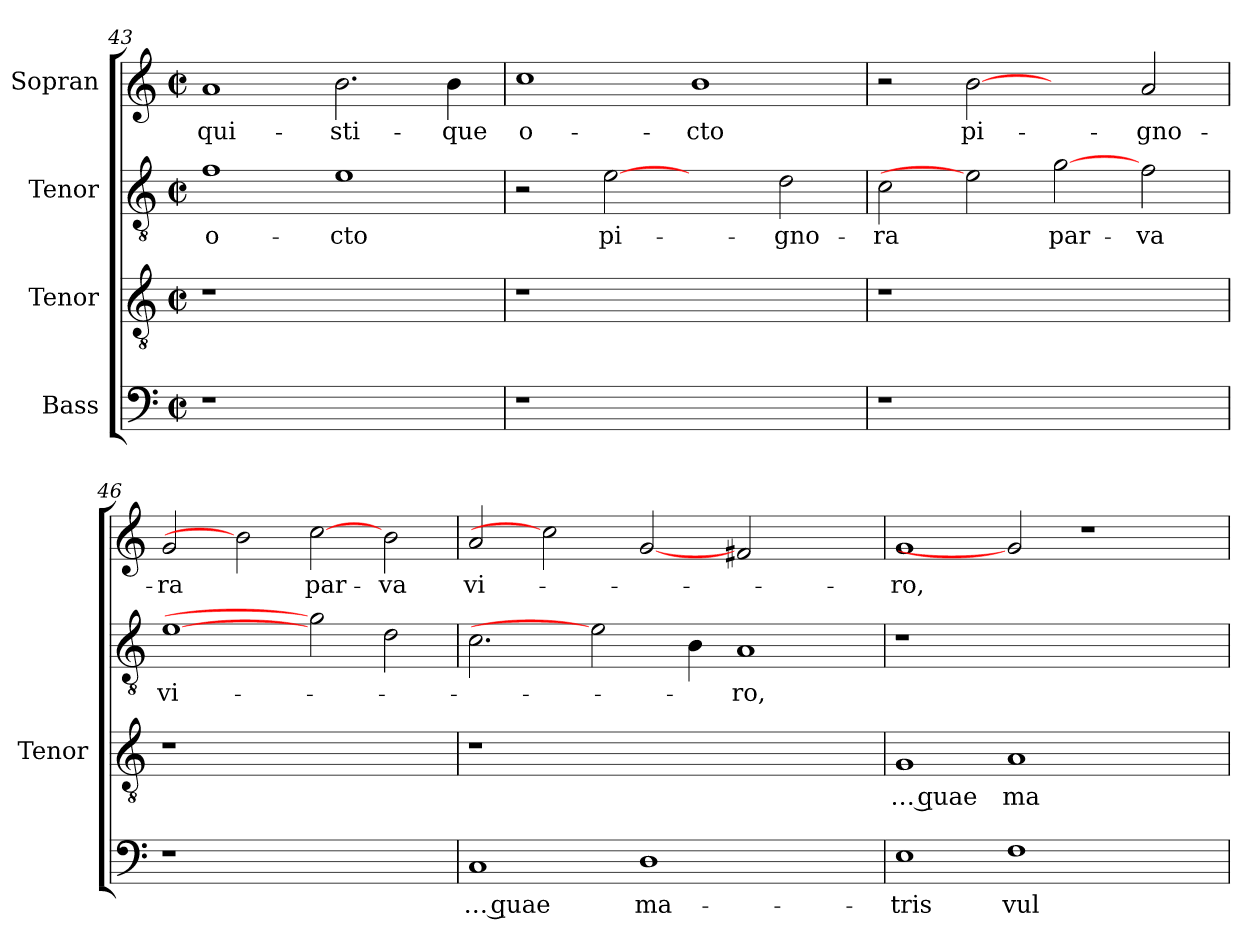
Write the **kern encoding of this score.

**kern	**text	**kern	**text	**kern	**text	**kern	**text
*part4	*part4	*part3	*part3	*part2	*part2	*part1	*part1
*staff4	*staff4	*staff3	*staff3	*staff2	*staff2	*staff1	*staff1
*I"Bass	*	*I"Tenor	*	*I"Tenor	*	*I"Sopran	*
*	*	*I'Tenor	*	*	*	*	*
!!LO:LB:g=z
*clefF4	*	*clefGv2	*	*clefGv2	*	*clefG2	*
*	*	*ITrd7c12	*	*ITrd7c12	*	*	*
*k[]	*	*k[]	*	*k[]	*	*k[]	*
*M2/2	*	*M2/2	*	*M2/2	*	*M2/2	*
*met(c|)	*	*met(c|)	*	*met(c|)	*	*met(c|)	*
=43	=43	=43	=43	=43	=43	=43	=43
!LO:N:vis=1	!	!LO:N:vis=1	!	!	!	!	!
!	!	!	!	!	!LO:LY:b:color=#000000	!	!
!	!	!	!	!	!	!	!LO:LY:b:color=#000000
1r	.	1r	.	1Fi	o-	1ai	-qui-
!	!	!	!	!	!LO:LY:b:color=#000000	!	!
!	!	!	!	!	!	!	!LO:LY:b:color=#000000
1ryy	.	1ryy	.	1Ei	-cto	2.bi\	-sti-
!	!	!	!	!	!	!	!LO:LY:b:color=#000000
.	.	.	.	.	.	4bi\	-que
=44	=44	=44	=44	=44	=44	=44	=44
!LO:N:vis=1	!	!LO:N:vis=1	!	!	!	!	!
!	!	!	!	!	!	!	!LO:LY:b:color=#000000
1r	.	1r	.	2r	.	1cci	o-
!	!	!	!	!	!LO:LY:b:color=#000000	!	!
.	.	.	.	[2Ei	pi-	.	.
!	!	!	!	!	!	!	!LO:LY:b:color=#000000
1ryy	.	1ryy	.	2ryy	.	1bi	-cto
!	!	!	!	!	!LO:LY:b:color=#000000	!	!
.	.	.	.	2Di\	-gno-	.	.
=45	=45	=45	=45	=45	=45	=45	=45
!LO:N:vis=1	!	!LO:N:vis=1	!	!	!	!	!
!	!	!	!	!	!LO:LY:b:color=#000000	!	!
1r	.	1r	.	2Ci\	-ra	2r	.
!	!	!	!	!	!	!	!LO:LY:b:color=#000000
.	.	.	.	2Ei]	.	[2bi	pi-
!	!	!	!	!	!LO:LY:b:color=#000000	!	!
1ryy	.	1ryy	.	[2Gi	par-	2ryy	.
!	!	!	!	!	!LO:LY:b:color=#000000	!	!
!	!	!	!	!	!	!	!LO:LY:b:color=#000000
.	.	.	.	2Fi\	-va	2ai/	-gno-
=46	=46	=46	=46	=46	=46	=46	=46
!LO:N:vis=1	!	!LO:N:vis=1	!	!	!	!	!
!	!	!	!	!	!LO:LY:b:color=#000000	!	!
!	!	!	!	!	!	!	!LO:LY:b:color=#000000
1r	.	1r	.	[1Ei	vi-	2gi/	-ra
.	.	.	.	.	.	2bi]	.
!	!	!	!	!	!	!	!LO:LY:b:color=#000000
1ryy	.	1ryy	.	2Gi]	.	[2cci	par-
!	!	!	!	!	!	!	!LO:LY:b:color=#000000
.	.	.	.	2Di\	.	2bi\	-va
=47	=47	=47	=47	=47	=47	=47	=47
!	!LO:LY:b:color=#000000	!LO:N:vis=1	!	!	!	!	!
!	!	!	!	!	!	!	!LO:LY:b:color=#000000
1Ci	… quae	1r	.	2.Ci\	.	2ai/	vi-
.	.	.	.	.	.	2cci]	.
.	.	.	.	2Ei]	.	.	.
!	!LO:LY:b:color=#000000	!	!	!	!	!	!
1Di	ma-	1.ryy	.	.	.	[2gi	.
.	.	.	.	4BBi\	.	.	.
!	!	!	!	!	!LO:LY:b:color=#000000	!	!
.	.	.	.	1AAi	-ro,	2f#Xi/	.
2ryy	.	.	.	.	.	2ryy	.
=48	=48	=48	=48	=48	=48	=48	=48
!	!LO:LY:b:color=#000000	!	!	!	!	!	!
!	!	!	!LO:LY:b:color=#000000	!LO:N:vis=1	!	!	!
!	!	!	!	!	!	!	!LO:LY:b:color=#000000
1Ei	-tris	1GGi	… quae	1r	.	1gi	-ro,
!	!LO:LY:b:color=#000000	!	!	!	!	!	!
!	!	!	!LO:LY:b:color=#000000	!	!	!	!
1Fi	vul-	1AAi	ma-	1.ryy	.	2gi]	.
.	.	.	.	.	.	1r	.
2ryy	.	2ryy	.	.	.	.	.
=	=	=	=	=	=	=	=
*-	*-	*-	*-	*-	*-	*-	*-
